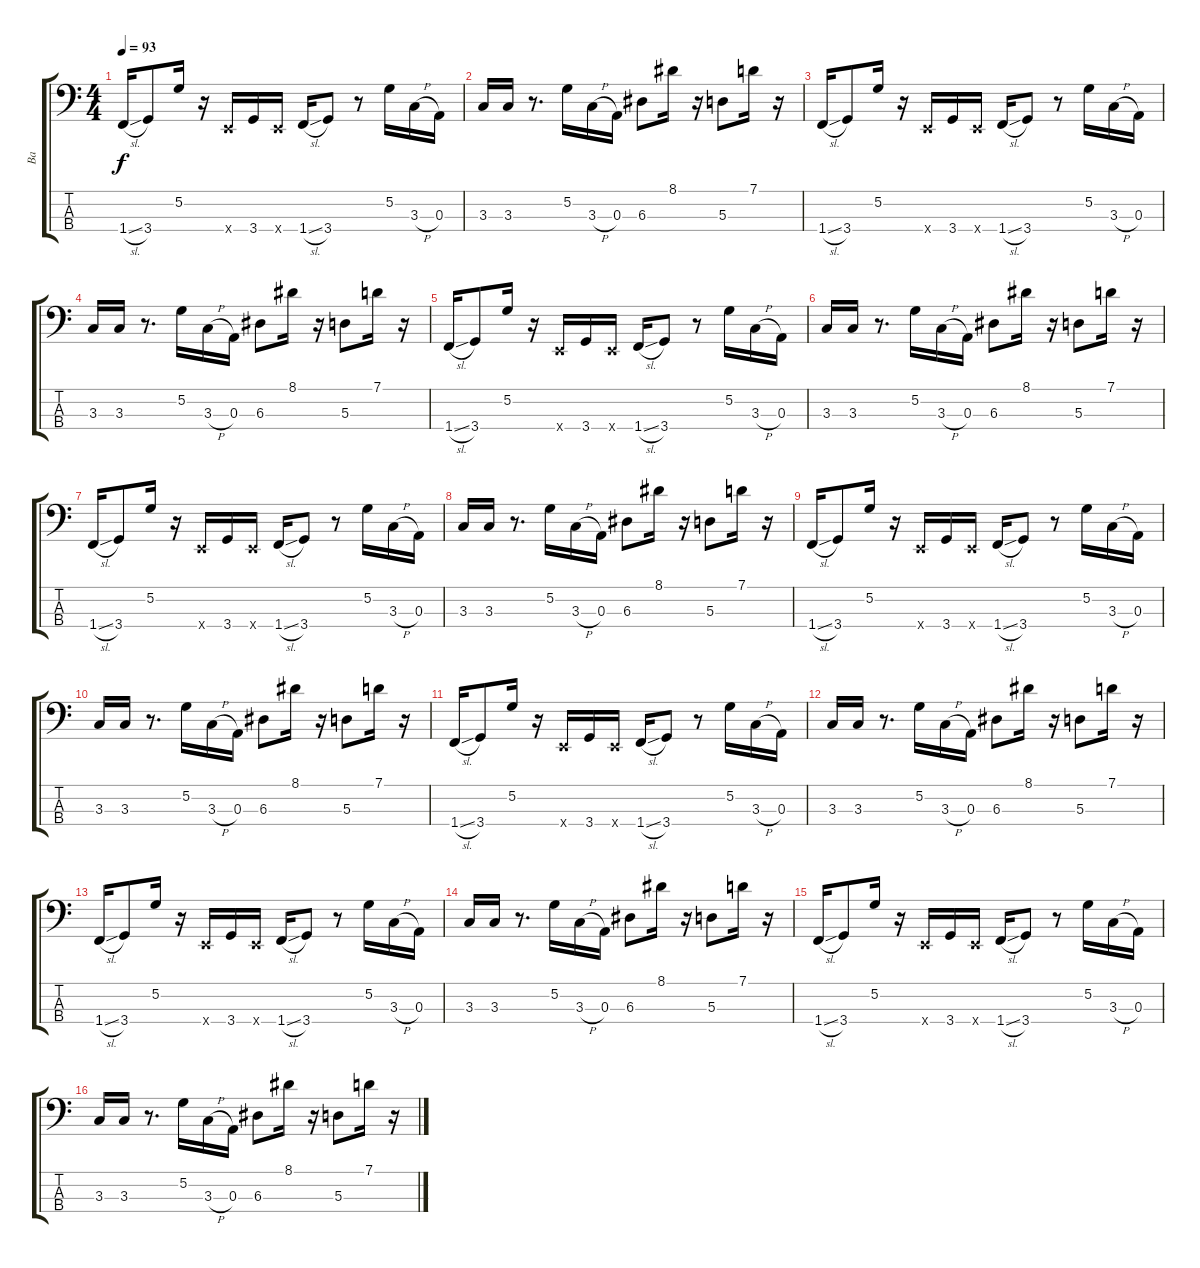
\track ("Ba" "Ba") {instrument electricbassfinger}
\staff {score tabs}
\tuning (G2 D2 A1 E1) {hide}
\ts (4 4)
\tempo 93
\clef f4
\ks c
1.4{sl}.16{dy f} 3.4.8 5.2.16 r.16 0.4{x}.16 3.4.16 0.4{x}.16 1.4{sl}.16 3.4.8 r.8 5.2.16 3.3{h}.16 0.3.16 |
3.3.16 3.3.16 r.8{d} 5.2.16 3.3{h}.16 0.3.16 6.3.8 8.1.16 r.16 5.3.8 7.1.16 r.16 |
1.4{sl}.16 3.4.8 5.2.16 r.16 0.4{x}.16 3.4.16 0.4{x}.16 1.4{sl}.16 3.4.8 r.8 5.2.16 3.3{h}.16 0.3.16 |
3.3.16 3.3.16 r.8{d} 5.2.16 3.3{h}.16 0.3.16 6.3.8 8.1.16 r.16 5.3.8 7.1.16 r.16 |
1.4{sl}.16 3.4.8 5.2.16 r.16 0.4{x}.16 3.4.16 0.4{x}.16 1.4{sl}.16 3.4.8 r.8 5.2.16 3.3{h}.16 0.3.16 |
3.3.16 3.3.16 r.8{d} 5.2.16 3.3{h}.16 0.3.16 6.3.8 8.1.16 r.16 5.3.8 7.1.16 r.16 |
1.4{sl}.16 3.4.8 5.2.16 r.16 0.4{x}.16 3.4.16 0.4{x}.16 1.4{sl}.16 3.4.8 r.8 5.2.16 3.3{h}.16 0.3.16 |
3.3.16 3.3.16 r.8{d} 5.2.16 3.3{h}.16 0.3.16 6.3.8 8.1.16 r.16 5.3.8 7.1.16 r.16 |
1.4{sl}.16 3.4.8 5.2.16 r.16 0.4{x}.16 3.4.16 0.4{x}.16 1.4{sl}.16 3.4.8 r.8 5.2.16 3.3{h}.16 0.3.16 |
3.3.16 3.3.16 r.8{d} 5.2.16 3.3{h}.16 0.3.16 6.3.8 8.1.16 r.16 5.3.8 7.1.16 r.16 |
1.4{sl}.16 3.4.8 5.2.16 r.16 0.4{x}.16 3.4.16 0.4{x}.16 1.4{sl}.16 3.4.8 r.8 5.2.16 3.3{h}.16 0.3.16 |
3.3.16 3.3.16 r.8{d} 5.2.16 3.3{h}.16 0.3.16 6.3.8 8.1.16 r.16 5.3.8 7.1.16 r.16 |
1.4{sl}.16 3.4.8 5.2.16 r.16 0.4{x}.16 3.4.16 0.4{x}.16 1.4{sl}.16 3.4.8 r.8 5.2.16 3.3{h}.16 0.3.16 |
3.3.16 3.3.16 r.8{d} 5.2.16 3.3{h}.16 0.3.16 6.3.8 8.1.16 r.16 5.3.8 7.1.16 r.16 |
1.4{sl}.16{volume 0} 3.4.8 5.2.16 r.16 0.4{x}.16 3.4.16 0.4{x}.16 1.4{sl}.16 3.4.8 r.8 5.2.16 3.3{h}.16 0.3.16 |
3.3.16 3.3.16 r.8{d} 5.2.16 3.3{h}.16 0.3.16 6.3.8 8.1.16 r.16 5.3.8 7.1.16 r.16
